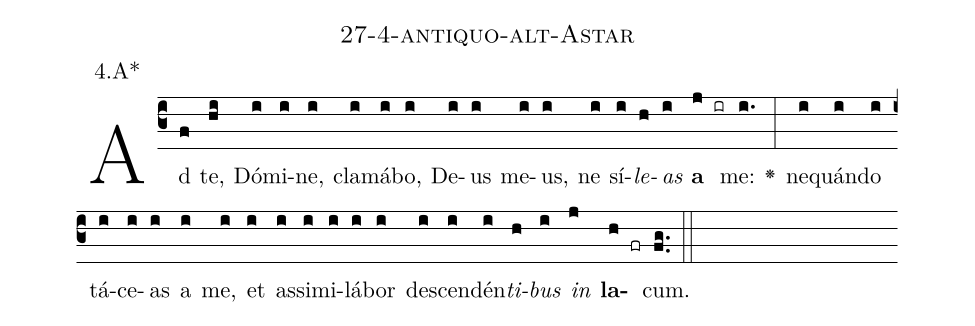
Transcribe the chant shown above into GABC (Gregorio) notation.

name: 27-4-antiquo-alt-Astar;
annotation: 4.A*;
%%
(c3)Ad(f) te,(hi) Dó(i)mi(i)ne,(i) cla(i)má(i)bo,(i) De(i)us(i) me(i)us,(i) ne(i) sí(i)<i>le</i>(h)<i>as</i>(i) <b>a</b>(j ir) me:(i.) <v>\greheightstar</v>(:) ne(i)quán(i)do(i) tá(i)ce(i)as(i) a(i) me,(i) et(i) as(i)si(i)mi(i)lá(i)bor(i) de(i)scen(i)dén(i)<i>ti</i>(h)<i>bus</i>(i) <i>in</i>(j) <b>la</b>(h fr)cum.(fg..) (::)


%E(i) u(h) o(i) u(j) a(h) e.(fg..) (::)
